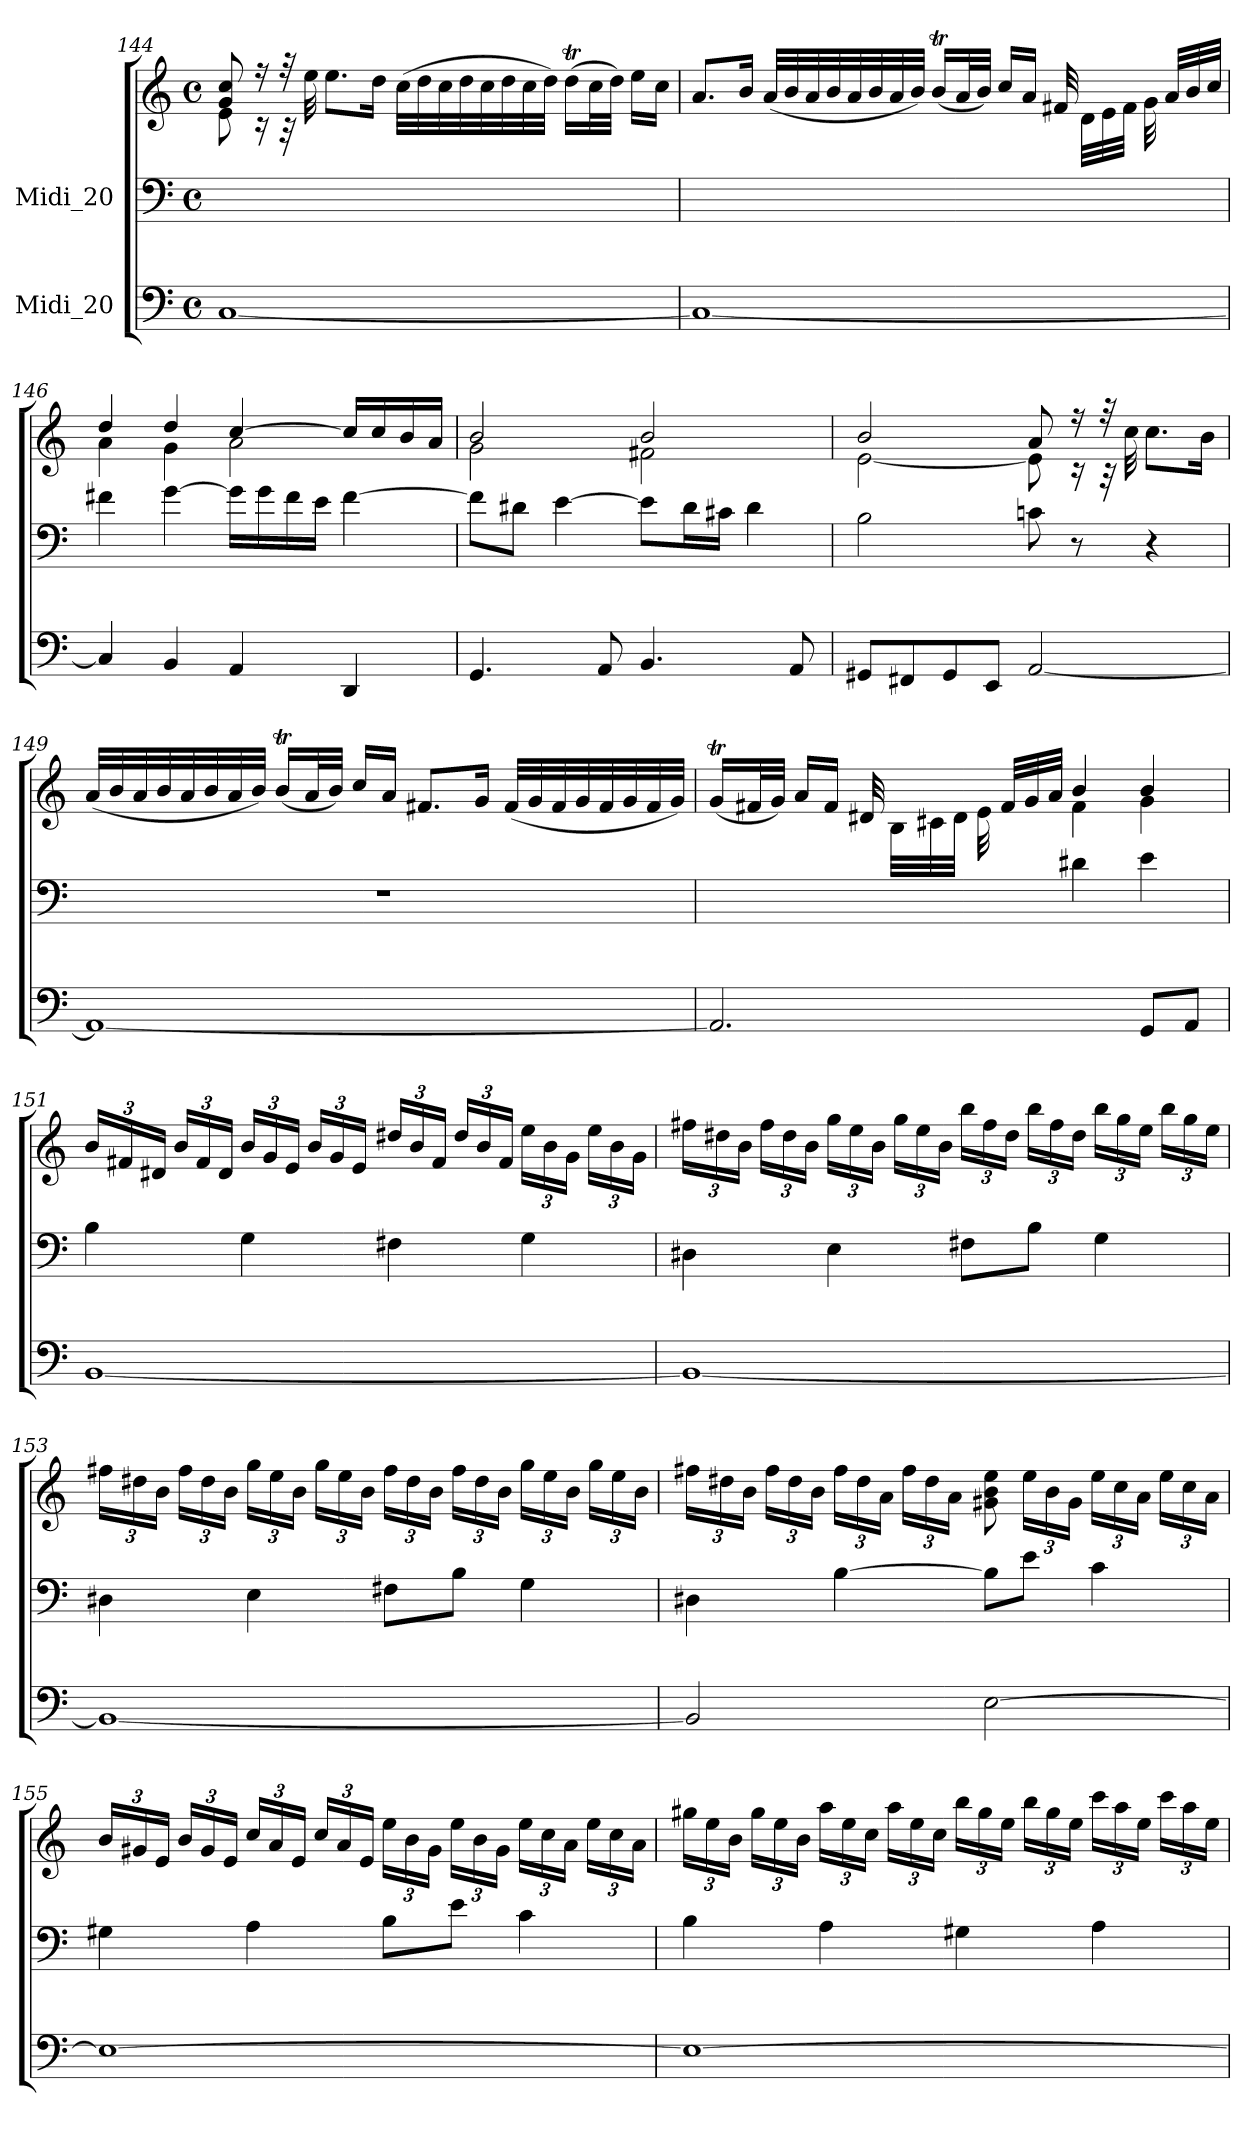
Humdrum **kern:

**kern	**kern	**kern
*part2	*part1	*part1
*staff3	*staff2	*staff1
*I"Midi_20	*I"Midi_20	*
!!LO:LB:g=z
*clefF4	*clefF4	*clefG2
*k[]	*k[]	*k[]
*M4/4	*M4/4	*M4/4
*met(c)	*met(c)	*met(c)
=144	=144	=144
*	*	*^
[1C	2ryy	8g/ 8cc/	8e\
.	.	16r	16r
.	.	32r	32r
.	.	32ee\	32ryy
.	.	8.ee\L	4ryy
.	.	16dd\Jk	.
.	2ryy	(>32cc\LLL	2ryy
.	.	32dd\	.
.	.	32cc\	.
.	.	32dd\	.
.	.	32cc\	.
.	.	32dd\	.
.	.	32cc\	.
.	.	32dd\JJJ)	.
.	.	(>16ddT\LL	.
.	.	32cc\L	.
.	.	32dd\JJJ)	.
.	.	16ee\LL	.
.	.	16cc\JJ	.
=145	=145	=145	=145
1C_	2ryy	8.a/L	2ryy
.	.	16b/Jk	.
.	.	(32a/LLL	.
.	.	32b/	.
.	.	32a/	.
.	.	32b/	.
.	.	32a/	.
.	.	32b/	.
.	.	32a/	.
.	.	32b/JJJ)	.
.	2ryy	(16bt/LL	2ryy
.	.	32a/L	.
.	.	32b/JJJ)	.
.	.	16cc/LL	.
.	.	16a/JJ	.
.	.	32f#X/	.
.	.	32d\LLL	.
.	.	32e\	.
.	.	32f#\JJJ	.
.	.	32g\	.
.	.	32a/LLL	.
.	.	32b/	.
.	.	32cc/JJJ	.
=146	=146	=146	=146
4C/]	4f#X\	4dd/	4a\
4BB/	[4g\	4dd/	4g\
4AA/	16g\LL]	[4cc/	2a\
.	16g\	.	.
.	16f#\	.	.
.	16e\JJ	.	.
4DD/	[4f#\	16cc/LL]	.
.	.	16cc/	.
.	.	16b/	.
.	.	16a/JJ	.
!!LO:LB:g=z	!!
=147	=147	=147	=147
4.GG/	8f#\L]	2b/	2g\
.	8d#X\J	.	.
.	[4e\	.	.
8AA/	.	.	.
4.BB/	8e\L]	2b/	2f#X\
.	16d#\L	.	.
.	16c#X\JJ	.	.
.	4d#\	.	.
8AA/	.	.	.
=148	=148	=148	=148
8GG#X/L	2B\	2b/	[2e\
8FF#X/	.	.	.
8GG#/	.	.	.
8EE/J	.	.	.
[2AA/	8cni\	8a/	8e\]
.	8r	16r	16r
.	.	32r	32r
.	.	32cc\	32ryy
.	4r	8.cc\L	4ryy
.	.	16b\Jk	.
=149	=149	=149	=149
1AA_	1r	(32a/LLL	2ryy
.	.	32b/	.
.	.	32a/	.
.	.	32b/	.
.	.	32a/	.
.	.	32b/	.
.	.	32a/	.
.	.	32b/JJJ)	.
.	.	(16bt/LL	.
.	.	32a/L	.
.	.	32b/JJJ)	.
.	.	16cc/LL	.
.	.	16a/JJ	.
.	.	8.f#X/L	2ryy
.	.	16g/Jk	.
.	.	(32f#/LLL	.
.	.	32g/	.
.	.	32f#/	.
.	.	32g/	.
.	.	32f#/	.
.	.	32g/	.
.	.	32f#/	.
.	.	32g/JJJ)	.
!!LO:PB:g=z	!!
=150	=150	=150	=150
2.AA/]	2ryy	(16gT/LL	2ryy
.	.	32f#X/L	.
.	.	32g/JJJ)	.
.	.	16a/LL	.
.	.	16f#/JJ	.
.	.	32d#X/	.
.	.	32B\LLL	.
.	.	32c#X\	.
.	.	32d#\JJJ	.
.	.	32e\	.
.	.	32f#/LLL	.
.	.	32g/	.
.	.	32a/JJJ	.
.	4d#X\	4b/	4f#\
8GG/L	4e\	4b/	4g\
8AA/J	.	.	.
=151	=151	=151	=151
*	*	*Xbrackettup	*
[1BB	4B\	24b/LL	2ryy
.	.	24f#X/	.
.	.	24d#X/JJ	.
.	.	24b/LL	.
.	.	24f#/	.
.	.	24d#/JJ	.
.	4G\	24b/LL	.
.	.	24g/	.
.	.	24e/JJ	.
.	.	24b/LL	.
.	.	24g/	.
.	.	24e/JJ	.
.	4F#X\	24dd#X/LL	2ryy
.	.	24b/	.
.	.	24f#/JJ	.
.	.	24dd#/LL	.
.	.	24b/	.
.	.	24f#/JJ	.
.	4G\	24ee\LL	.
.	.	24b\	.
.	.	24g\JJ	.
.	.	24ee\LL	.
.	.	24b\	.
.	.	24g\JJ	.
=152	=152	=152	=152
1BB_	4D#X\	24ff#X\LL	2ryy
.	.	24dd#X\	.
.	.	24b\JJ	.
.	.	24ff#\LL	.
.	.	24dd#\	.
.	.	24b\JJ	.
.	4E\	24gg\LL	.
.	.	24ee\	.
.	.	24b\JJ	.
.	.	24gg\LL	.
.	.	24ee\	.
.	.	24b\JJ	.
.	8F#X\L	24bb\LL	2ryy
.	.	24ff#\	.
.	.	24dd#\JJ	.
.	8B\J	24bb\LL	.
.	.	24ff#\	.
.	.	24dd#\JJ	.
.	4G\	24bb\LL	.
.	.	24gg\	.
.	.	24ee\JJ	.
.	.	24bb\LL	.
.	.	24gg\	.
.	.	24ee\JJ	.
*	*	*v	*v
!!LO:LB:g=z
=153	=153	=153
1BB_	4D#X\	24ff#X\LL
.	.	24dd#X\
.	.	24b\JJ
.	.	24ff#\LL
.	.	24dd#\
.	.	24b\JJ
.	4E\	24gg\LL
.	.	24ee\
.	.	24b\JJ
.	.	24gg\LL
.	.	24ee\
.	.	24b\JJ
.	8F#X\L	24ff#\LL
.	.	24dd#\
.	.	24b\JJ
.	8B\J	24ff#\LL
.	.	24dd#\
.	.	24b\JJ
.	4G\	24gg\LL
.	.	24ee\
.	.	24b\JJ
.	.	24gg\LL
.	.	24ee\
.	.	24b\JJ
=154	=154	=154
2BB/]	4D#X\	24ff#X\LL
.	.	24dd#X\
.	.	24b\JJ
.	.	24ff#\LL
.	.	24dd#\
.	.	24b\JJ
.	[4B\	24ff#\LL
.	.	24dd#\
.	.	24a\JJ
.	.	24ff#\LL
.	.	24dd#\
.	.	24a\JJ
[2E\	8B\L]	8g#X\ 8b\ 8ee\
.	8e\J	24ee\LL
.	.	24b\
.	.	24g#\JJ
.	4c\	24ee\LL
.	.	24cc\
.	.	24a\JJ
.	.	24ee\LL
.	.	24cc\
.	.	24a\JJ
=155	=155	=155
1E_	4G#X\	24b/LL
.	.	24g#X/
.	.	24e/JJ
.	.	24b/LL
.	.	24g#/
.	.	24e/JJ
.	4A\	24cc/LL
.	.	24a/
.	.	24e/JJ
.	.	24cc/LL
.	.	24a/
.	.	24e/JJ
.	8B\L	24ee\LL
.	.	24b\
.	.	24g#\JJ
.	8e\J	24ee\LL
.	.	24b\
.	.	24g#\JJ
.	4c\	24ee\LL
.	.	24cc\
.	.	24a\JJ
.	.	24ee\LL
.	.	24cc\
.	.	24a\JJ
!!LO:LB:g=z
=156	=156	=156
1E_	4B\	24gg#X\LL
.	.	24ee\
.	.	24b\JJ
.	.	24gg#\LL
.	.	24ee\
.	.	24b\JJ
.	4A\	24aa\LL
.	.	24ee\
.	.	24cc\JJ
.	.	24aa\LL
.	.	24ee\
.	.	24cc\JJ
.	4G#X\	24bb\LL
.	.	24gg#\
.	.	24ee\JJ
.	.	24bb\LL
.	.	24gg#\
.	.	24ee\JJ
.	4A\	24ccc\LL
.	.	24aa\
.	.	24ee\JJ
.	.	24ccc\LL
.	.	24aa\
.	.	24ee\JJ
=	=	=
*-	*-	*-
